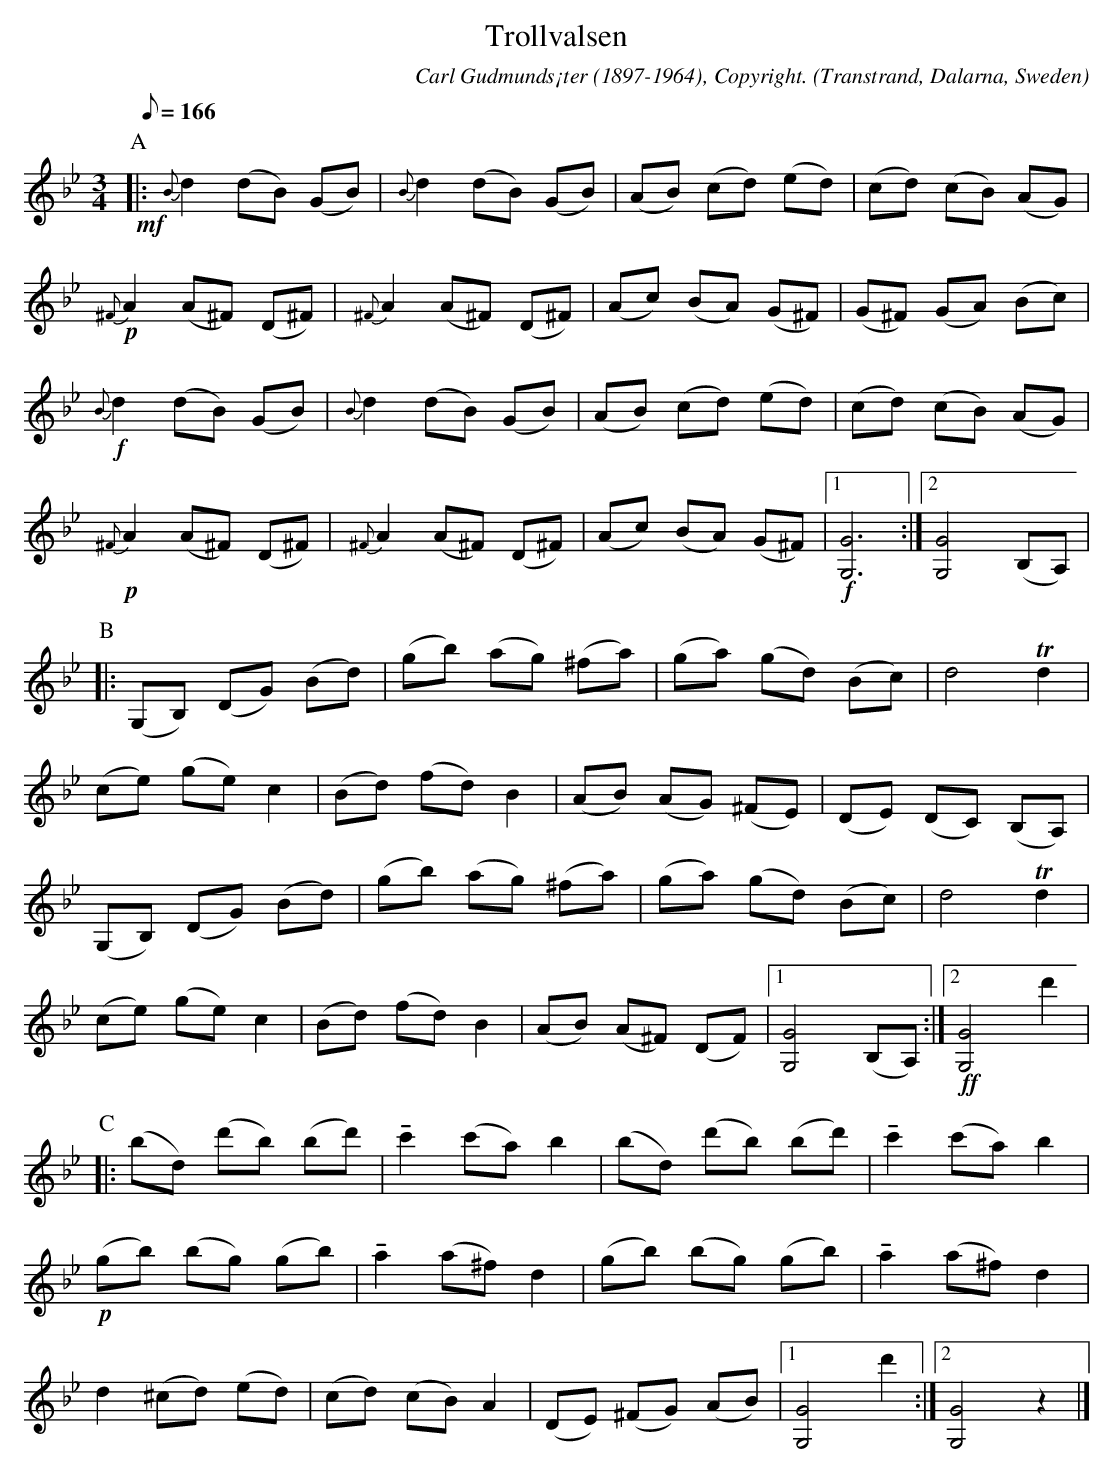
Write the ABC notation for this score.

X:1
T: Trollvalsen
O: Transtrand, Dalarna, Sweden
M: 3/4
C: Carl Gudmunds¡ter (1897-1964), Copyright.
Q:166 Allegro
K: Gm
P:A
+mf+ |: {B}d2 (dB) (GB) | {B}d2 (dB) (GB) | (AB) (cd) (ed) | (cd) (cB) (AG) |
+p+ {^F}A2 (A^F) (D^F) | {^F}A2 (A^F) (D^F) | (Ac) (BA) (G^F) | (G^F) (GA) (Bc) |
+f+ {B}d2 (dB) (GB) | {B}d2 (dB) (GB) |  (AB) (cd) (ed) | (cd) (cB) (AG) |
+p+ {^F}A2 (A^F) (D^F) | {^F}A2 (A^F) (D^F) | (Ac) (BA) (G^F) |1 +f+ [G6G,6] :|2 [G4G,4] (B,A,)|
P:B
|: (G,B,) (DG) (Bd) | (gb) (ag) (^fa) | (ga) (gd) (Bc) | d4 Td2 |
(ce) (ge) c2 | (Bd) (fd) B2 | (AB) (AG) (^FE) | (DE) (DC) (B,A,) |
(G,B,) (DG) (Bd) | (gb) (ag) (^fa) | (ga) (gd) (Bc) | d4 Td2 |
(ce) (ge) c2 | (Bd) (fd) B2 | (AB) (A^F) (DF) |1 [G4G,4] (B,A,) :|2 +ff+ [G4G,4] d'2|
P:C
|: (bd) (d'b) (bd') | !tenuto!c'2 (c'a) b2 | (bd) (d'b) (bd') | !tenuto! c'2 (c'a) b2 |
+p+ (gb) (bg) (gb) | !tenuto! a2 (a^f) d2 | (gb) (bg) (gb) | !tenuto! a2 (a^f) d2 |
d2 (^cd) (ed) | (cd) (cB) A2 | (DE) (^FG) (AB) |1 [G4G,4] d'2 :|2 [G4G,4] z2 |]
